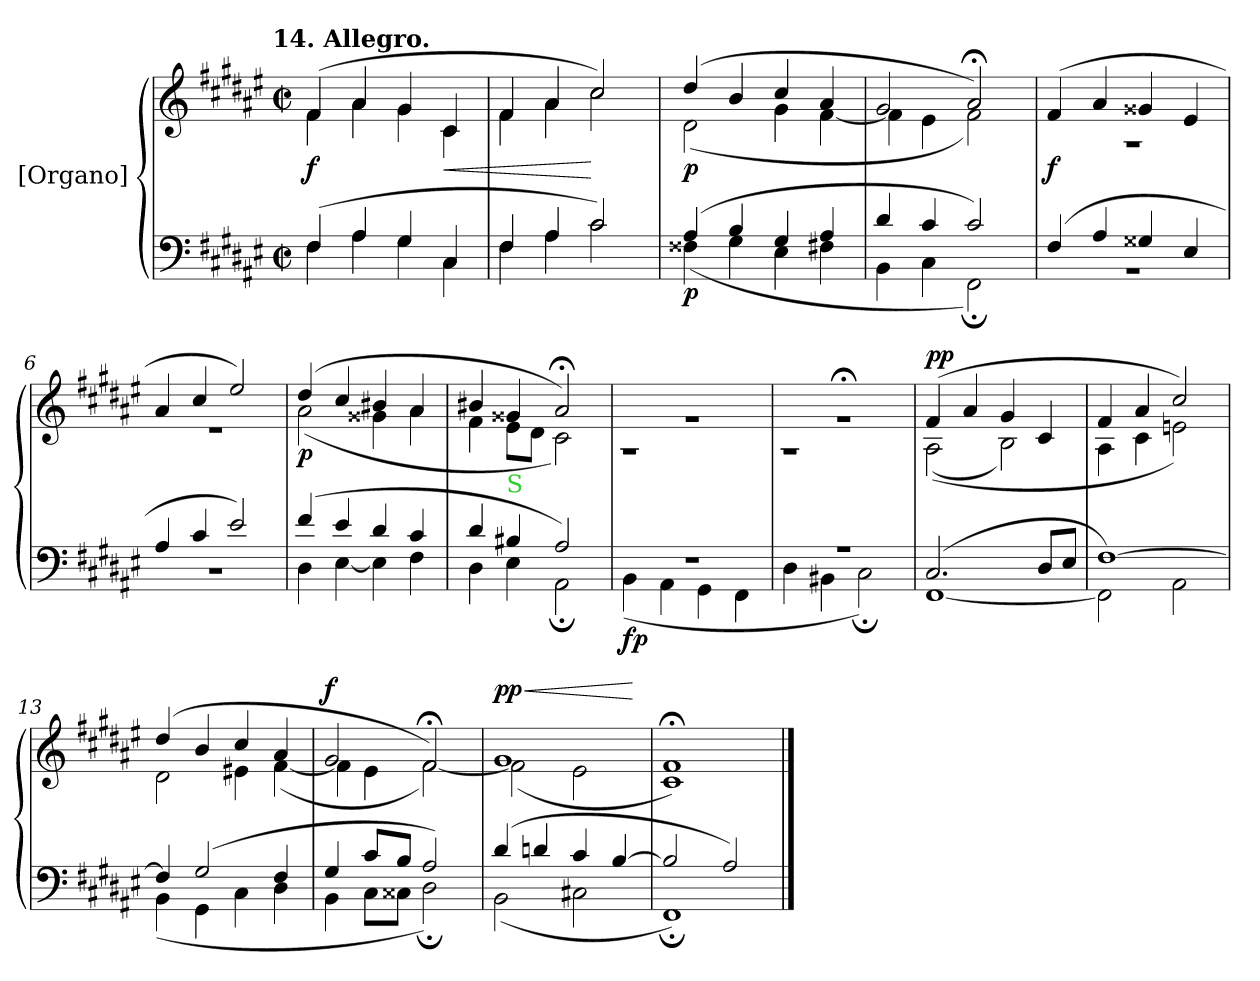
**kern	**dynam	**kern	**dynam
*part2	*part2	*part1	*part1
*staff2	*staff2	*staff1	*staff1
*I"[Organo]	*	*I"[Organo]	*
*clefF4	*	*clefG2	*
*k[f#c#g#d#a#e#]	*	*k[f#c#g#d#a#e#]	*
*F#:	*	*F#:	*
!!LO:TX:omd:t=14. Allegro.
*M2/2	*	*M2/2	*
*met(c|)	*	*met(c|)	*
=1	=1	=1	=1
*^	*	*^	*
(4F#/	4F#\	.	(4f#/	4f#\	f
4A#/	4A#\	.	4a#/	4a#\	.
4G#/	4G#\	.	4g#/	4g#\	.
!	!	!	!	!	!LO:HP:b
4C#/	4C#\	.	4c#/	4c#\	<
=2	=2	=2	=2	=2	=2
4F#/	4F#\	.	4f#/	4f#\	.
4A#/	4A#\	.	4a#/	4a#\	.
2c#/)	2c#\	.	2cc#/)	2cc#\	[
=3	=3	=3	=3	=3	=3
!	!	!LO:DY:b	!	!	!
(4A#/	(4F##X\	p	(4dd#/	(2d#\	p
4B/	4G#\	.	4b/	.	.
4G#/	4E#\	.	4cc#/	4g#\	.
4A#/	4F#X\	.	4a#/	[4f#\	.
=4	=4	=4	=4	=4	=4
4d#/	4BB\	.	2g#/	4f#\]	.
4c#/	4C#\	.	.	4e#\	.
2c#/)	2FF#;<\)	.	2a#;</)	2f#\)	.
=5	=5	=5	=5	=5	=5
(4F#/	1r	.	(4f#/	1r	f
4A#/	.	.	4a#/	.	.
4G##X/	.	.	4g##X/	.	.
4E#/	.	.	4e#/	.	.
=6	=6	=6	=6	=6	=6
4A#/	1r	.	4a#/	1r	.
4c#/	.	.	4cc#/	.	.
2e#/)	.	.	2ee#/)	.	.
=7	=7	=7	=7	=7	=7
(4f#/	4D#\	.	(4dd#/	(2a#\	p
4e#/	[4E#\	.	4cc#/	.	.
4d#/	4E#\]	.	4b#X/	4g##X\	.
4c#/	4F#\	.	4a#/	4a#\	.
=8	=8	=8	=8	=8	=8
4d#/	4D#\	.	4b#X/	4f#\	.
!LO:TX:a:color=limegreen:t=S	!	!	!	!	!
4B#X/	4E#\	.	4g##X/	8e#\L	.
.	.	.	.	8d#\J	.
2A#/)	2AA#;<\	.	2a#;</)	2c#\)	.
=9	=9	=9	=9	=9	=9
!	!	!LO:DY:b	!	!	!LO:HP:b
1r	(4BB\	fp	1rg	1r	<
.	4AA#\	.	.	.	.
.	4GG#\	.	.	.	.
.	4FF#\	.	.	.	.
*v	*v	*	*	*	*
*	*	*v	*v	*
.	.	.	[
=10	=10	=10	=10
*^	*	*^	*
!	!	!	!	!	!LO:HP:b
1r	4D#\	.	1r;<g	1r	>
.	4BB#X\	.	.	.	.
.	2C#;<\)	.	.	.	.
*v	*v	*	*	*	*
*	*	*v	*v	*
.	.	.	]
=11	=11	=11	=11
*^	*	*^	*
!	!	!	!	!	!LO:DY:a
(2.C#/	[1FF#\	.	(4f#/	((2A#\	pp
.	.	.	4a#/	.	.
.	.	.	4g#/	2B\)	.
8D#/L	.	.	4c#/	.	.
8E#/J	.	.	.	.	.
=12	=12	=12	=12	=12	=12
[1F#/)	2FF#\]	.	4f#/	4A#\	.
.	.	.	4a#/	4c#\	.
.	2AA#\	.	2cc#/)	2en\)	.
=13	=13	=13	=13	=13	=13
4F#/]	(4BB\	.	(4dd#/	2d#\	.
(2G#/	4GG#\	.	4b/	.	.
.	4C#\	.	4cc#/	4e#X\	.
4F#/	4D#\	.	4a#/	([4f#\	.
=14	=14	=14	=14	=14	=14
!	!	!	!	!	!LO:DY:a
4G#/	4BB\	.	2g#/	4f#\]	f
8c#/L	8C#\L	.	.	4e#\	.
8B/J	8C##X\J	.	.	.	.
2A#/)	2D#;<\)	.	2f#;</)	[2f#\)	.
=15	=15	=15	=15	=15	=15
!	!	!	!	!	!LO:HP:a
!	!	!	!	!	!LO:DY:n=1:a
(4d#/	(2BB\	.	1g#/	(2f#\]	< pp
4dn/	.	.	.	.	.
4c#/	2C#X\	.	.	2e#\	.
[4B/	.	.	.	.	.
*v	*v	*	*	*	*
*	*	*v	*v	*
.	.	.	[
=16	=16	=16	=16
*^	*	*^	*
2B/]	1FF#;<\)	.	1f#;</	1c#\)	.
2A#/)	.	.	.	.	.
*v	*v	*	*	*	*
*	*	*v	*v	*
==	==	==	==
*-	*-	*-	*-
